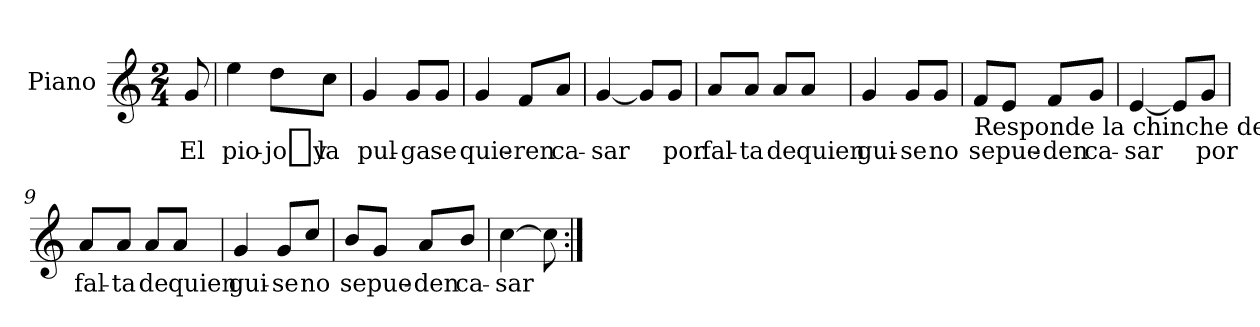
**kern	**text
*part1	*part1
*staff1	*staff1
*I"Piano	*
*I'Pno	*
*clefG2	*
*k[]	*
*M2/4	*
=	=
8g/	El
*MM110	*
=1	=1
4ee\	pio-
8dd\L	-jo_y
8cc\J	la
=2	=2
4g/	pul-
8g/L	-ga
8g/J	se
=3	=3
4g/	quie-
8f/L	-ren
8a/J	ca-
=4	=4
[4g/	-sar
8g/L]	.
8g/J	por
=5	=5
8a/L	fal-
8a/J	-ta
8a/L	de
8a/J	quien
=6	=6
4g/	gui-
8g/L	-se
8g/J	no
!!LO:LB:g=z
=7	=7
!LO:TX:b:t=Responde la chinche desde su chinchero&colon;Hágase la boda, que yo iré a guisar,que con mis olores, qué bueno ha de estar.¡Bendito sea Dios que todo tenemos!Sólo de quién cante ¿quién sabe qué haremos?Responde la rana desde su ranal&colon;Hágase la boda, que yo iré a cantar.¡Bendito sea Dios que todo tenemos!Sólo de quién baile ¿quién sabe qué haremos?Responde la araña desde su telar&colon;Hágase la boda, que yo iré a bailar!¡Bendito sea Dios que todo tenemos!Sólo de padrino ¿quién sabe qué haremos?Responde el ratón con gran desatino&colon;Amarren su gato, yo seré el padrino.Con esto en la boda hubo mucho vinosuéltase el gato, zúmbase al padrino.	!
8f/L	se
8e/J	pue-
8f/L	-den
8g/J	ca-
=8	=8
[4e/	-sar
8e/L]	.
8g/J	por
=9	=9
8a/L	fal-
8a/J	-ta
8a/L	de
8a/J	quien
=10	=10
4g/	gui-
8g/L	-se
8cc/J	no
=11	=11
8b/L	se
8g/J	pue-
8a/L	-den
8b/J	ca-
=12	=12
[4cc\	-sar
8cc\]	.
=:|!	=:|!
*-	*-
